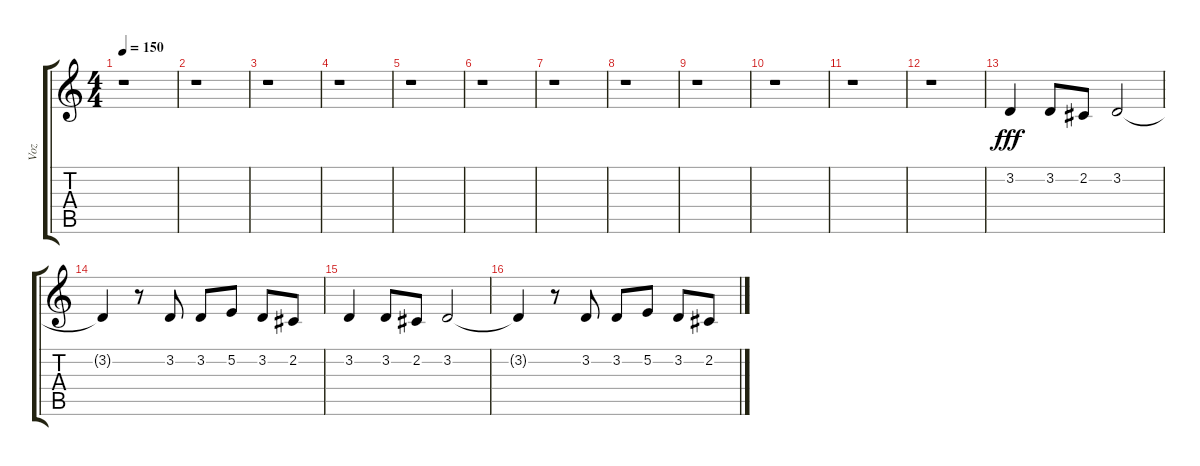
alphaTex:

\track ("Voz" "Voz") {instrument oboe}
\staff {score tabs}
\tuning (E4 B3 G3 D3 A2 E2) {hide}
\ts (4 4)
\tempo 150
\clef g2
\ks c
r.1{dy fff} |
r.1 |
r.1 |
r.1 |
r.1 |
r.1 |
r.1 |
r.1 |
r.1 |
r.1 |
r.1 |
r.1 |
3.2.4 3.2.8 2.2.8 3.2.2 |
3.2{t}.4 r.8 3.2.8 3.2.8 5.2.8 3.2.8 2.2.8 |
3.2.4 3.2.8 2.2.8 3.2.2 |
3.2{t}.4 r.8 3.2.8 3.2.8 5.2.8 3.2.8 2.2.8
